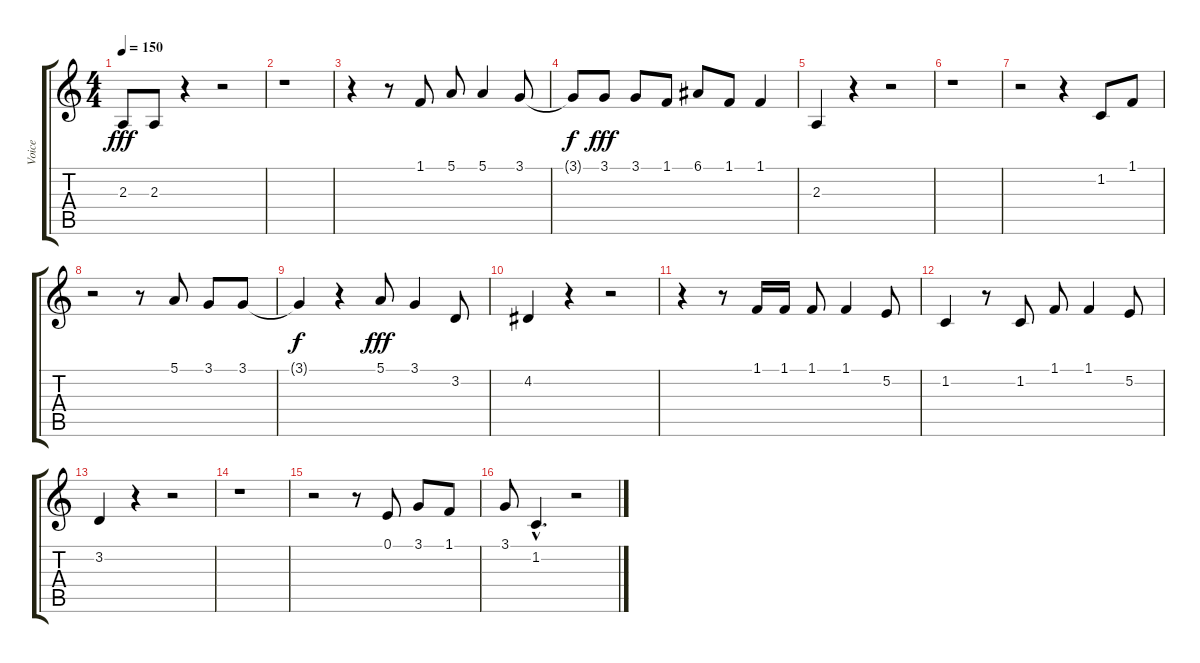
\track ("Voice" "Voice") {instrument lead6voice}
\staff {score tabs}
\tuning (E4 B3 G3 D3 A2 E2) {hide}
\ts (4 4)
\tempo 150
\clef g2
\ks c
2.3.8{dy fff} 2.3.8 r.4 r.2 |
r.1 |
r.4 r.8 1.1.8 5.1.8 5.1.4 3.1.8 |
3.1{t}.8{dy f} 3.1.8{dy fff} 3.1.8 1.1.8 6.1.8 1.1.8 1.1.4 |
2.3.4 r.4 r.2 |
r.1 |
r.2 r.4 1.2.8 1.1.8 |
r.2 r.8 5.1.8 3.1.8 3.1.8 |
3.1{t}.4{dy f} r.4 5.1.8{dy fff} 3.1.4 3.2.8 |
4.2.4 r.4 r.2 |
r.4 r.8 1.1.16 1.1.16 1.1.8 1.1.4 5.2.8 |
1.2.4 r.8 1.2.8 1.1.8 1.1.4 5.2.8 |
3.2.4 r.4 r.2 |
r.1 |
r.2 r.8 0.1.8 3.1.8 1.1.8 |
3.1.8 1.2{hac}.4{d} r.2
